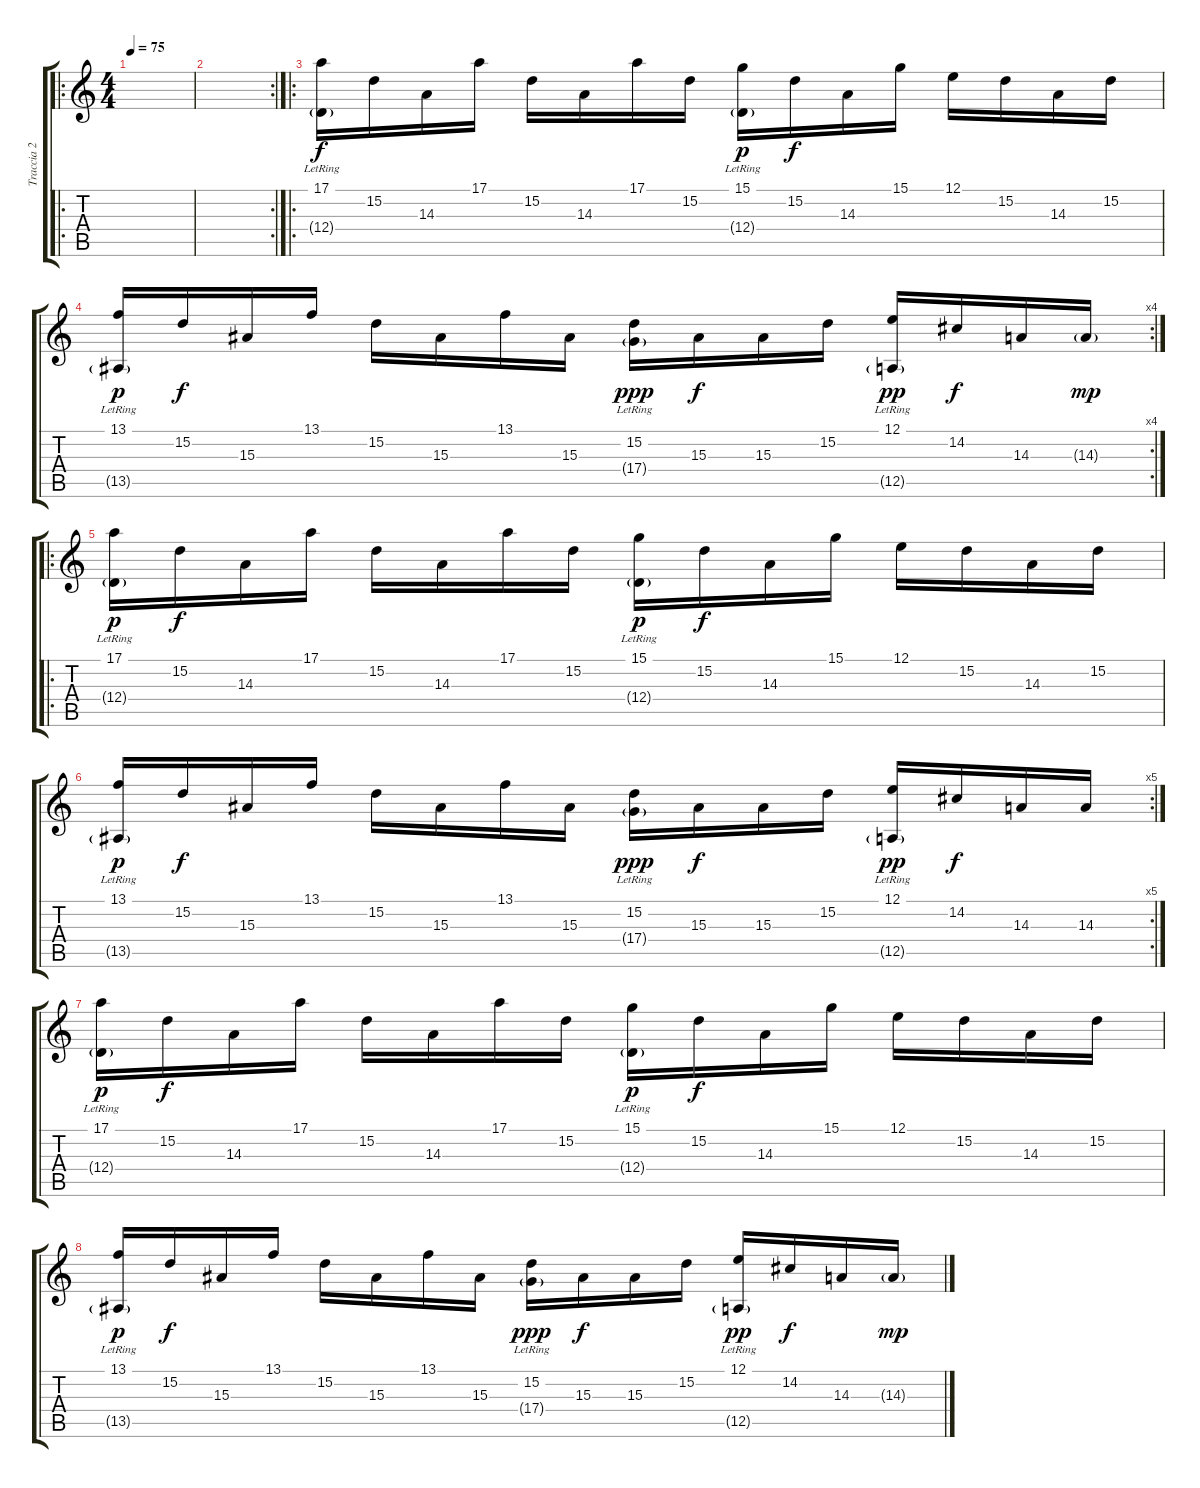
\track ("Traccia 2" "Traccia 2") {instrument musicbox}
\staff {score tabs}
\tuning (E4 B3 G3 D3 A2 E2) {hide}
\ro
\ts (4 4)
\tempo 75
\clef g2
\ks c
|
\rc 2
|
\ro
(17.1 12.4{g lr}).16 15.2.16{dy f} 14.3.16 17.1.16 15.2.16 14.3.16 17.1.16 15.2.16 (15.1 12.4{g lr}).16{dy p} 15.2.16{dy f} 14.3.16 15.1.16 12.1.16 15.2.16 14.3.16 15.2.16 |
\rc 4
(13.1 13.5{g lr}).16{dy p} 15.2.16{dy f} 15.3.16 13.1.16 15.2.16 15.3.16 13.1.16 15.3.16 (15.2 17.4{g lr}).16{dy ppp} 15.3.16{dy f} 15.3.16 15.2.16 (12.1 12.5{g lr}).16{dy pp} 14.2.16{dy f} 14.3.16 14.3{g}.16{dy mp} |
\ro
(17.1 12.4{g lr}).16{dy p} 15.2.16{dy f} 14.3.16 17.1.16 15.2.16 14.3.16 17.1.16 15.2.16 (15.1 12.4{g lr}).16{dy p} 15.2.16{dy f} 14.3.16 15.1.16 12.1.16 15.2.16 14.3.16 15.2.16 |
\rc 5
(13.1 13.5{g lr}).16{dy p} 15.2.16{dy f} 15.3.16 13.1.16 15.2.16 15.3.16 13.1.16 15.3.16 (15.2 17.4{g lr}).16{dy ppp} 15.3.16{dy f} 15.3.16 15.2.16 (12.1 12.5{g lr}).16{dy pp} 14.2.16{dy f} 14.3.16 14.3.16 |
(17.1 12.4{g lr}).16{dy p volume 14} 15.2.16{dy f} 14.3.16{volume 13} 17.1.16 15.2.16 14.3.16 17.1.16{volume 12} 15.2.16 (15.1 12.4{g lr}).16{dy p volume 11} 15.2.16{dy f} 14.3.16 15.1.16 12.1.16{volume 10} 15.2.16 14.3.16 15.2.16{volume 9} |
(13.1 13.5{g lr}).16{dy p volume 7} 15.2.16{dy f} 15.3.16{volume 6} 13.1.16 15.2.16 15.3.16 13.1.16{volume 5} 15.3.16 (15.2 17.4{g lr}).16{dy ppp} 15.3.16{dy f volume 4} 15.3.16 15.2.16{volume 3} (12.1 12.5{g lr}).16{dy pp} 14.2.16{dy f volume 1} 14.3.16 14.3{g}.16{dy mp}
